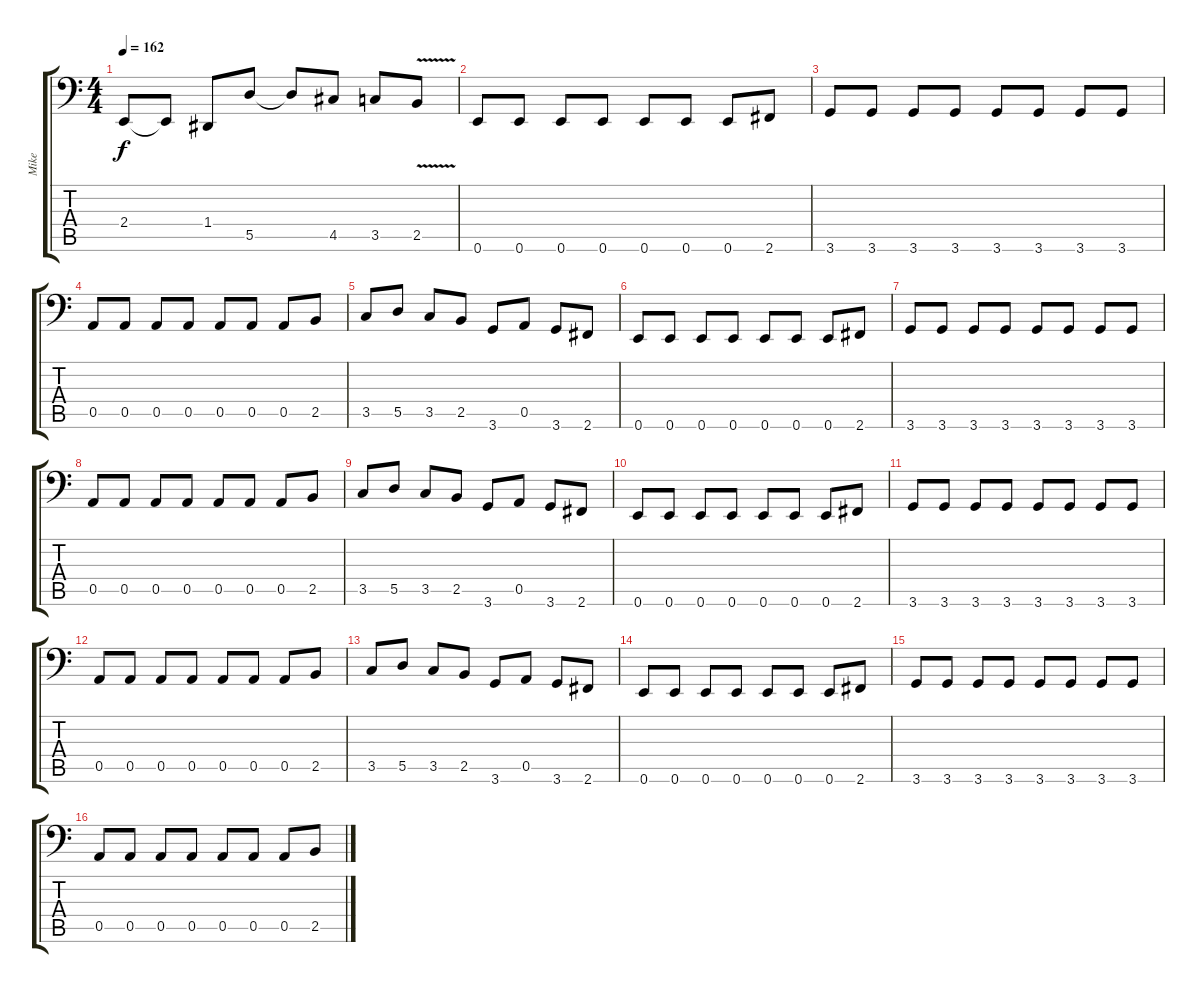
\track ("Mike" "Mike") {instrument electricbasspick}
\staff {score tabs}
\tuning (E4 B3 G1 D1 A1 E1) {hide}
\ts (4 4)
\tempo 162
\clef f4
\ks c
2.4.8{dy f} 2.4{t}.8 1.4.8 5.5.8 5.5{t}.8 4.5.8 3.5.8 2.5{v}.8 |
0.6.8 0.6.8 0.6.8 0.6.8 0.6.8 0.6.8 0.6.8 2.6.8 |
3.6.8 3.6.8 3.6.8 3.6.8 3.6.8 3.6.8 3.6.8 3.6.8 |
0.5.8 0.5.8 0.5.8 0.5.8 0.5.8 0.5.8 0.5.8 2.5.8 |
3.5.8 5.5.8 3.5.8 2.5.8 3.6.8 0.5.8 3.6.8 2.6.8 |
0.6.8 0.6.8 0.6.8 0.6.8 0.6.8 0.6.8 0.6.8 2.6.8 |
3.6.8 3.6.8 3.6.8 3.6.8 3.6.8 3.6.8 3.6.8 3.6.8 |
0.5.8 0.5.8 0.5.8 0.5.8 0.5.8 0.5.8 0.5.8 2.5.8 |
3.5.8 5.5.8 3.5.8 2.5.8 3.6.8 0.5.8 3.6.8 2.6.8 |
0.6.8 0.6.8 0.6.8 0.6.8 0.6.8 0.6.8 0.6.8 2.6.8 |
3.6.8 3.6.8 3.6.8 3.6.8 3.6.8 3.6.8 3.6.8 3.6.8 |
0.5.8 0.5.8 0.5.8 0.5.8 0.5.8 0.5.8 0.5.8 2.5.8 |
3.5.8 5.5.8 3.5.8 2.5.8 3.6.8 0.5.8 3.6.8 2.6.8 |
0.6.8 0.6.8 0.6.8 0.6.8 0.6.8 0.6.8 0.6.8 2.6.8 |
3.6.8 3.6.8 3.6.8 3.6.8 3.6.8 3.6.8 3.6.8 3.6.8 |
0.5.8 0.5.8 0.5.8 0.5.8 0.5.8 0.5.8 0.5.8 2.5.8
